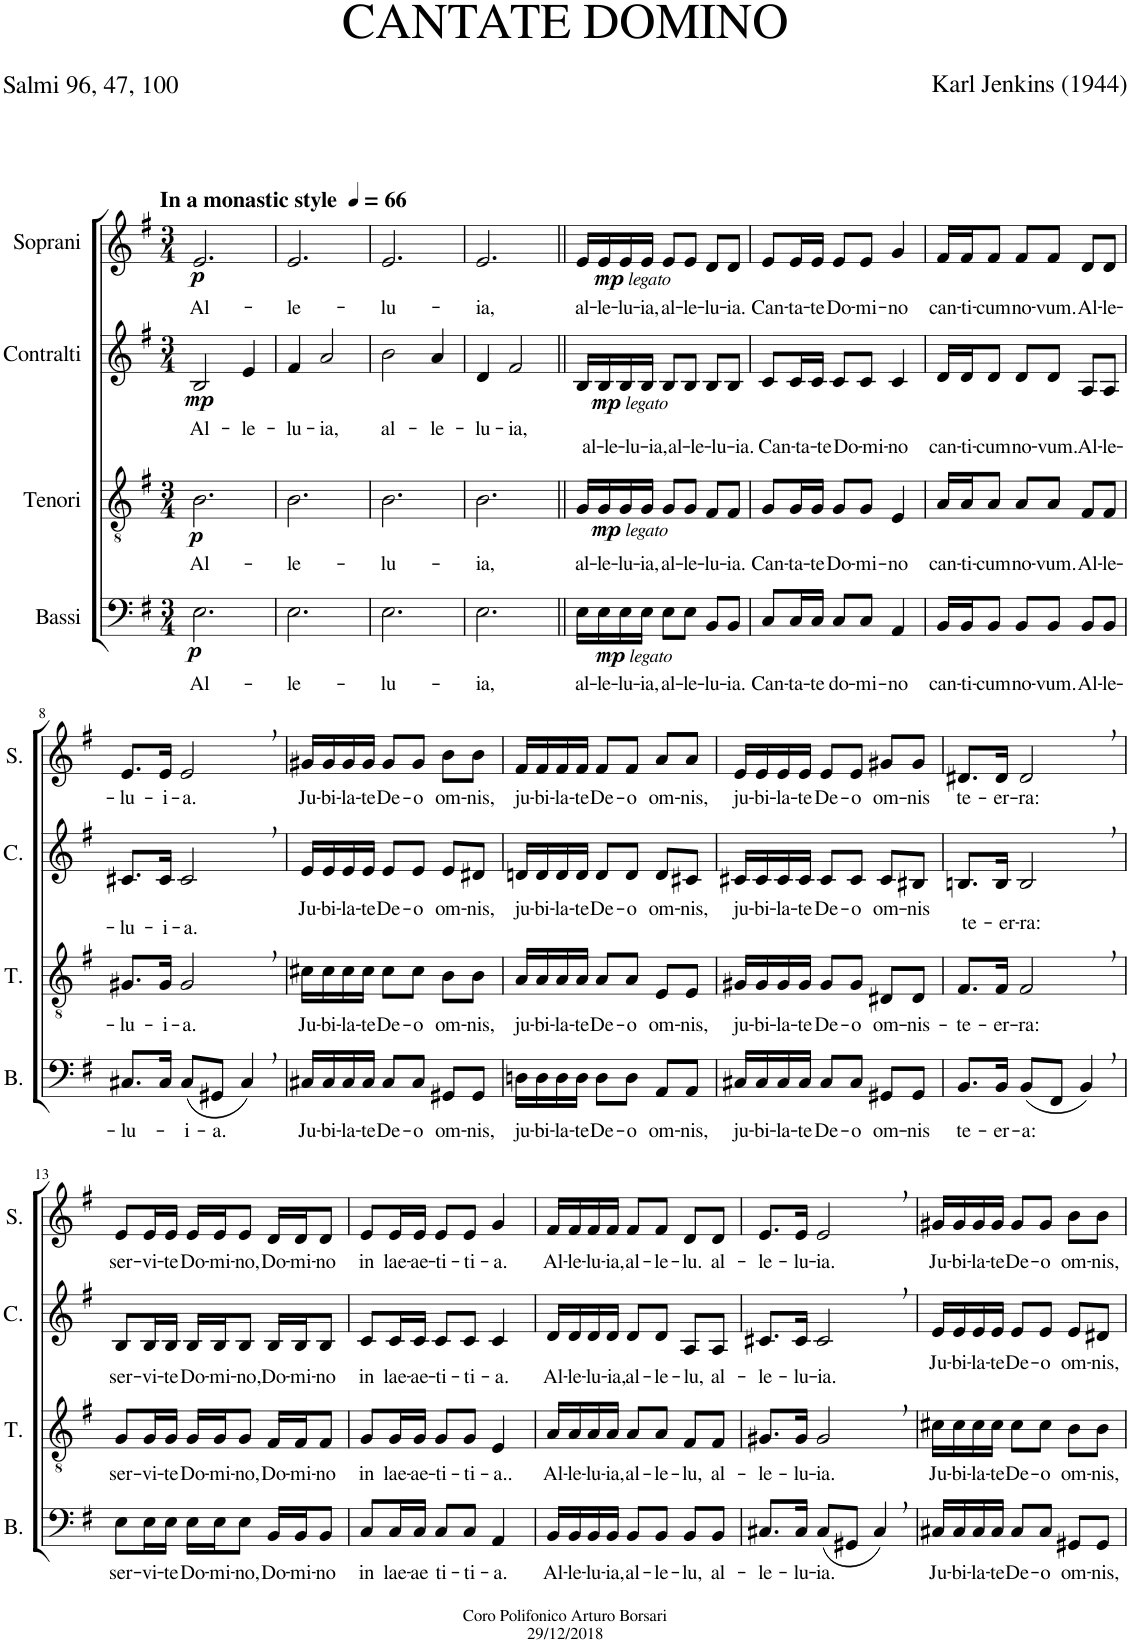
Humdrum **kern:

**kern	**text	**dynam	**kern	**text	**dynam	**kern	**text	**dynam	**kern	**text	**dynam
*part4	*part4	*part4	*part3	*part3	*part3	*part2	*part2	*part2	*part1	*part1	*part1
*staff4	*staff4	*staff4	*staff3	*staff3	*staff3	*staff2	*staff2	*staff2	*staff1	*staff1	*staff1
*I"Bassi	*	*	*I"Tenori	*	*	*I"Contralti	*	*	*I"Soprani	*	*
*I'B.	*	*	*I'T.	*	*	*I'C.	*	*	*I'S.	*	*
*clefF4	*	*	*clefGv2	*	*	*clefG2	*	*	*clefG2	*	*
*	*	*	*	*	*	*	*	*	*Trd1c2	*	*
*k[f#]	*	*	*k[f#]	*	*	*k[f#]	*	*	*k[f#]	*	*
*M3/4	*	*	*M3/4	*	*	*M3/4	*	*	*M3/4	*	*
*MM66	*	*	*MM66	*	*	*MM66	*	*	*MM66	*	*
=1	=1	=1	=1	=1	=1	=1	=1	=1	=1	=1	=1
!	!	!	!	!	!	!	!	!	!LO:TX:a:B:t=In a monastic style	!	!
!	!LO:LY:b	!LO:DY:b	!	!LO:LY:b	!LO:DY:b	!	!LO:LY:b	!LO:DY:b	!	!LO:LY:b	!LO:DY:b
2.E\	Al-	p	2.B\	Al-	p	2B/	Al-	mp	2.e/	Al-	p
!	!	!	!	!	!	!	!LO:LY:b	!	!	!	!
.	.	.	.	.	.	4e/	-le-	.	.	.	.
=2	=2	=2	=2	=2	=2	=2	=2	=2	=2	=2	=2
!	!LO:LY:b	!	!	!LO:LY:b	!	!	!LO:LY:b	!	!	!LO:LY:b	!
2.E\	-le-	.	2.B\	-le-	.	4f#/	-lu-	.	2.e/	-le-	.
!	!	!	!	!	!	!	!LO:LY:b	!	!	!	!
.	.	.	.	.	.	2a/	-ia,	.	.	.	.
=3	=3	=3	=3	=3	=3	=3	=3	=3	=3	=3	=3
!	!LO:LY:b	!	!	!LO:LY:b	!	!	!LO:LY:b	!	!	!LO:LY:b	!
2.E\	-lu-	.	2.B\	-lu-	.	2b\	al-	.	2.e/	-lu-	.
!	!	!	!	!	!	!	!LO:LY:b	!	!	!	!
.	.	.	.	.	.	4a/	-le-	.	.	.	.
=4	=4	=4	=4	=4	=4	=4	=4	=4	=4	=4	=4
!	!LO:LY:b	!	!	!LO:LY:b	!	!	!LO:LY:b	!	!	!LO:LY:b	!
2.E\	-ia,	.	2.B\	-ia,	.	4d/	-lu-	.	2.e/	-ia,	.
!	!	!	!	!	!	!	!LO:LY:b	!	!	!	!
.	.	.	.	.	.	2f#/	-ia,	.	.	.	.
=5||	=5||	=5||	=5||	=5||	=5||	=5||	=5||	=5||	=5||	=5||	=5||
!	!LO:LY:b	!	!	!LO:LY:b	!	!	!LO:LY:b	!	!	!LO:LY:b	!
16E\LL	al-	.	16G/LL	al-	.	16B/LL	al-	.	16e/LL	al-	.
!	!LO:LY:b	!LO:DY:b	!	!LO:LY:b	!	!	!LO:LY:b	!	!	!LO:LY:b	!
!	!	!LO:DY:n=1:b	!	!	!LO:DY:b	!	!	!	!	!	!
!	!	!	!	!	!LO:DY:n=1:b	!	!	!LO:DY:b	!	!	!
!	!	!	!	!	!	!	!	!LO:DY:n=1:b	!	!	!LO:DY:b
!	!	!	!	!	!	!	!	!	!	!	!LO:DY:n=1:b
16E\	-le-	mp other-dynamics	16G/	-le-	mp other-dynamics	16B/	-le-	mp other-dynamics	16e/	-le-	mp other-dynamics
!	!LO:LY:b	!	!	!LO:LY:b	!	!	!LO:LY:b	!	!	!LO:LY:b	!
16E\	-lu-	.	16G/	-lu-	.	16B/	-lu-	.	16e/	-lu-	.
!	!LO:LY:b	!	!	!LO:LY:b	!	!	!LO:LY:b	!	!	!LO:LY:b	!
16E\JJ	-ia,	.	16G/JJ	-ia,	.	16B/JJ	-ia,	.	16e/JJ	-ia,	.
!	!LO:LY:b	!	!	!LO:LY:b	!	!	!LO:LY:b	!	!	!LO:LY:b	!
8E\L	al-	.	8G/L	al-	.	8B/L	al-	.	8e/L	al-	.
!	!LO:LY:b	!	!	!LO:LY:b	!	!	!LO:LY:b	!	!	!LO:LY:b	!
8E\J	-le-	.	8G/J	-le-	.	8B/J	-le-	.	8e/J	-le-	.
!	!LO:LY:b	!	!	!LO:LY:b	!	!	!LO:LY:b	!	!	!LO:LY:b	!
8BB/L	-lu-	.	8F#/L	-lu-	.	8B/L	-lu-	.	8d/L	-lu-	.
!	!LO:LY:b	!	!	!LO:LY:b	!	!	!LO:LY:b	!	!	!LO:LY:b	!
8BB/J	-ia.	.	8F#/J	-ia.	.	8B/J	-ia.	.	8d/J	-ia.	.
=6	=6	=6	=6	=6	=6	=6	=6	=6	=6	=6	=6
!	!LO:LY:b	!	!	!LO:LY:b	!	!	!LO:LY:b	!	!	!LO:LY:b	!
8C/L	Can-	.	8G/L	Can-	.	8c/L	Can-	.	8e/L	Can-	.
!	!LO:LY:b	!	!	!LO:LY:b	!	!	!LO:LY:b	!	!	!LO:LY:b	!
16C/L	-ta-	.	16G/L	-ta-	.	16c/L	-ta-	.	16e/L	-ta-	.
!	!LO:LY:b	!	!	!LO:LY:b	!	!	!LO:LY:b	!	!	!LO:LY:b	!
16C/JJ	-te	.	16G/JJ	-te	.	16c/JJ	-te	.	16e/JJ	-te	.
!	!LO:LY:b	!	!	!LO:LY:b	!	!	!LO:LY:b	!	!	!LO:LY:b	!
8C/L	do-	.	8G/L	Do-	.	8c/L	Do-	.	8e/L	Do-	.
!	!LO:LY:b	!	!	!LO:LY:b	!	!	!LO:LY:b	!	!	!LO:LY:b	!
8C/J	-mi-	.	8G/J	-mi-	.	8c/J	-mi-	.	8e/J	-mi-	.
!	!LO:LY:b	!	!	!LO:LY:b	!	!	!LO:LY:b	!	!	!LO:LY:b	!
4AA/	-no	.	4E/	-no	.	4c/	-no	.	4g/	-no	.
=7	=7	=7	=7	=7	=7	=7	=7	=7	=7	=7	=7
!	!LO:LY:b	!	!	!LO:LY:b	!	!	!LO:LY:b	!	!	!LO:LY:b	!
16BB/LL	can-	.	16A/LL	can-	.	16d/LL	can-	.	16f#/LL	can-	.
!	!LO:LY:b	!	!	!LO:LY:b	!	!	!LO:LY:b	!	!	!LO:LY:b	!
16BB/J	-ti-	.	16A/J	-ti-	.	16d/J	-ti-	.	16f#/J	-ti-	.
!	!LO:LY:b	!	!	!LO:LY:b	!	!	!LO:LY:b	!	!	!LO:LY:b	!
8BB/J	-cum	.	8A/J	-cum	.	8d/J	-cum	.	8f#/J	-cum	.
!	!LO:LY:b	!	!	!LO:LY:b	!	!	!LO:LY:b	!	!	!LO:LY:b	!
8BB/L	no-	.	8A/L	no-	.	8d/L	no-	.	8f#/L	no-	.
!	!LO:LY:b	!	!	!LO:LY:b	!	!	!LO:LY:b	!	!	!LO:LY:b	!
8BB/J	-vum.	.	8A/J	-vum.	.	8d/J	-vum.	.	8f#/J	-vum.	.
!	!LO:LY:b	!	!	!LO:LY:b	!	!	!LO:LY:b	!	!	!LO:LY:b	!
8BB/L	Al-	.	8F#/L	Al-	.	8A/L	Al-	.	8d/L	Al-	.
!	!LO:LY:b	!	!	!LO:LY:b	!	!	!LO:LY:b	!	!	!LO:LY:b	!
8BB/J	-le-	.	8F#/J	-le-	.	8A/J	-le-	.	8d/J	-le-	.
!!LO:LB:g=z
=8	=8	=8	=8	=8	=8	=8	=8	=8	=8	=8	=8
!	!LO:LY:b	!	!	!LO:LY:b	!	!	!LO:LY:b	!	!	!LO:LY:b	!
8.C#X/L	-lu-	.	8.G#X/L	-lu-	.	8.c#X/L	-lu-	.	8.e/L	-lu-	.
!	!	!	!	!LO:LY:b	!	!	!LO:LY:b	!	!	!LO:LY:b	!
16C#/Jk	.	.	16G#/Jk	-i-	.	16c#/Jk	-i-	.	16e/Jk	-i-	.
!	!LO:LY:b	!	!	!LO:LY:b	!	!	!LO:LY:b	!	!	!LO:LY:b	!
(8C#/L	-i-	.	2G#,/	-a.	.	2c#,/	-a.	.	2e,/	-a.	.
!	!LO:LY:b	!	!	!	!	!	!	!	!	!	!
8GG#X/J	-a.	.	.	.	.	.	.	.	.	.	.
4C#,/)	.	.	.	.	.	.	.	.	.	.	.
=9	=9	=9	=9	=9	=9	=9	=9	=9	=9	=9	=9
!	!LO:LY:b	!	!	!LO:LY:b	!	!	!LO:LY:b	!	!	!LO:LY:b	!
16C#X/LL	Ju-	.	16c#X\LL	Ju-	.	16e/LL	Ju-	.	16g#X/LL	Ju-	.
!	!LO:LY:b	!	!	!LO:LY:b	!	!	!LO:LY:b	!	!	!LO:LY:b	!
16C#/	-bi-	.	16c#\	-bi-	.	16e/	-bi-	.	16g#/	-bi-	.
!	!LO:LY:b	!	!	!LO:LY:b	!	!	!LO:LY:b	!	!	!LO:LY:b	!
16C#/	-la-	.	16c#\	-la-	.	16e/	-la-	.	16g#/	-la-	.
!	!LO:LY:b	!	!	!LO:LY:b	!	!	!LO:LY:b	!	!	!LO:LY:b	!
16C#/JJ	-te	.	16c#\JJ	-te	.	16e/JJ	-te	.	16g#/JJ	-te	.
!	!LO:LY:b	!	!	!LO:LY:b	!	!	!LO:LY:b	!	!	!LO:LY:b	!
8C#/L	De-	.	8c#\L	De-	.	8e/L	De-	.	8g#/L	De-	.
!	!LO:LY:b	!	!	!LO:LY:b	!	!	!LO:LY:b	!	!	!LO:LY:b	!
8C#/J	-o	.	8c#\J	-o	.	8e/J	-o	.	8g#/J	-o	.
!	!LO:LY:b	!	!	!LO:LY:b	!	!	!LO:LY:b	!	!	!LO:LY:b	!
8GG#X/L	om-	.	8B\L	om-	.	8e/L	om-	.	8b\L	om-	.
!	!LO:LY:b	!	!	!LO:LY:b	!	!	!LO:LY:b	!	!	!LO:LY:b	!
8GG#/J	-nis,	.	8B\J	-nis,	.	8d#X/J	-nis,	.	8b\J	-nis,	.
=10	=10	=10	=10	=10	=10	=10	=10	=10	=10	=10	=10
!	!LO:LY:b	!	!	!LO:LY:b	!	!	!LO:LY:b	!	!	!LO:LY:b	!
16Dn\LL	ju-	.	16A/LL	ju-	.	16dn/LL	ju-	.	16f#/LL	ju-	.
!	!LO:LY:b	!	!	!LO:LY:b	!	!	!LO:LY:b	!	!	!LO:LY:b	!
16D\	-bi-	.	16A/	-bi-	.	16d/	-bi-	.	16f#/	-bi-	.
!	!LO:LY:b	!	!	!LO:LY:b	!	!	!LO:LY:b	!	!	!LO:LY:b	!
16D\	-la-	.	16A/	-la-	.	16d/	-la-	.	16f#/	-la-	.
!	!LO:LY:b	!	!	!LO:LY:b	!	!	!LO:LY:b	!	!	!LO:LY:b	!
16D\JJ	-te	.	16A/JJ	-te	.	16d/JJ	-te	.	16f#/JJ	-te	.
!	!LO:LY:b	!	!	!LO:LY:b	!	!	!LO:LY:b	!	!	!LO:LY:b	!
8D\L	De-	.	8A/L	De-	.	8d/L	De-	.	8f#/L	De-	.
!	!LO:LY:b	!	!	!LO:LY:b	!	!	!LO:LY:b	!	!	!LO:LY:b	!
8D\J	-o	.	8A/J	-o	.	8d/J	-o	.	8f#/J	-o	.
!	!LO:LY:b	!	!	!LO:LY:b	!	!	!LO:LY:b	!	!	!LO:LY:b	!
8AA/L	om-	.	8E/L	om-	.	8d/L	om-	.	8a/L	om-	.
!	!LO:LY:b	!	!	!LO:LY:b	!	!	!LO:LY:b	!	!	!LO:LY:b	!
8AA/J	-nis,	.	8E/J	-nis,	.	8c#X/J	-nis,	.	8a/J	-nis,	.
=11	=11	=11	=11	=11	=11	=11	=11	=11	=11	=11	=11
!	!LO:LY:b	!	!	!LO:LY:b	!	!	!LO:LY:b	!	!	!LO:LY:b	!
16C#X/LL	ju-	.	16G#X/LL	ju-	.	16c#X/LL	ju-	.	16e/LL	ju-	.
!	!LO:LY:b	!	!	!LO:LY:b	!	!	!LO:LY:b	!	!	!LO:LY:b	!
16C#/	-bi-	.	16G#/	-bi-	.	16c#/	-bi-	.	16e/	-bi-	.
!	!LO:LY:b	!	!	!LO:LY:b	!	!	!LO:LY:b	!	!	!LO:LY:b	!
16C#/	-la-	.	16G#/	-la-	.	16c#/	-la-	.	16e/	-la-	.
!	!LO:LY:b	!	!	!LO:LY:b	!	!	!LO:LY:b	!	!	!LO:LY:b	!
16C#/JJ	-te	.	16G#/JJ	-te	.	16c#/JJ	-te	.	16e/JJ	-te	.
!	!LO:LY:b	!	!	!LO:LY:b	!	!	!LO:LY:b	!	!	!LO:LY:b	!
8C#/L	De-	.	8G#/L	De-	.	8c#/L	De-	.	8e/L	De-	.
!	!LO:LY:b	!	!	!LO:LY:b	!	!	!LO:LY:b	!	!	!LO:LY:b	!
8C#/J	-o	.	8G#/J	-o	.	8c#/J	-o	.	8e/J	-o	.
!	!LO:LY:b	!	!	!LO:LY:b	!	!	!LO:LY:b	!	!	!LO:LY:b	!
8GG#X/L	om-	.	8D#X/L	om-	.	8c#/L	om-	.	8g#X/L	om-	.
!	!LO:LY:b	!	!	!LO:LY:b	!	!	!LO:LY:b	!	!	!LO:LY:b	!
8GG#/J	-nis	.	8D#/J	-nis-	.	8B#X/J	-nis	.	8g#/J	-nis	.
=12	=12	=12	=12	=12	=12	=12	=12	=12	=12	=12	=12
!	!LO:LY:b	!	!	!LO:LY:b	!	!	!LO:LY:b	!	!	!LO:LY:b	!
8.BB/L	te-	.	8.F#/L	-te-	.	8.Bn/L	te-	.	8.d#X/L	te-	.
!	!LO:LY:b	!	!	!LO:LY:b	!	!	!LO:LY:b	!	!	!LO:LY:b	!
16BB/Jk	-er-	.	16F#/Jk	-er-	.	16B/Jk	-er-	.	16d#/Jk	-er-	.
!	!LO:LY:b	!	!	!LO:LY:b	!	!	!LO:LY:b	!	!	!LO:LY:b	!
(8BB/L	-a:	.	2F#,/	-ra:	.	2B,/	-ra:	.	2d#,/	-ra:	.
8FF#/J	.	.	.	.	.	.	.	.	.	.	.
4BB,/)	.	.	.	.	.	.	.	.	.	.	.
!!LO:LB:g=z
=13	=13	=13	=13	=13	=13	=13	=13	=13	=13	=13	=13
!	!LO:LY:b	!	!	!LO:LY:b	!	!	!LO:LY:b	!	!	!LO:LY:b	!
8E\L	ser-	.	8G/L	ser-	.	8B/L	ser-	.	8e/L	ser-	.
!	!LO:LY:b	!	!	!LO:LY:b	!	!	!LO:LY:b	!	!	!LO:LY:b	!
16E\L	-vi-	.	16G/L	-vi-	.	16B/L	-vi-	.	16e/L	-vi-	.
!	!LO:LY:b	!	!	!LO:LY:b	!	!	!LO:LY:b	!	!	!LO:LY:b	!
16E\JJ	-te	.	16G/JJ	-te	.	16B/JJ	-te	.	16e/JJ	-te	.
!	!LO:LY:b	!	!	!LO:LY:b	!	!	!LO:LY:b	!	!	!LO:LY:b	!
16E\LL	Do-	.	16G/LL	Do-	.	16B/LL	Do-	.	16e/LL	Do-	.
!	!LO:LY:b	!	!	!LO:LY:b	!	!	!LO:LY:b	!	!	!LO:LY:b	!
16E\J	-mi-	.	16G/J	-mi-	.	16B/J	-mi-	.	16e/J	-mi-	.
!	!LO:LY:b	!	!	!LO:LY:b	!	!	!LO:LY:b	!	!	!LO:LY:b	!
8E\J	-no,	.	8G/J	-no,	.	8B/J	-no,	.	8e/J	-no,	.
!	!LO:LY:b	!	!	!LO:LY:b	!	!	!LO:LY:b	!	!	!LO:LY:b	!
16BB/LL	Do-	.	16F#/LL	Do-	.	16B/LL	Do-	.	16d/LL	Do-	.
!	!LO:LY:b	!	!	!LO:LY:b	!	!	!LO:LY:b	!	!	!LO:LY:b	!
16BB/J	-mi-	.	16F#/J	-mi-	.	16B/J	-mi-	.	16d/J	-mi-	.
!	!LO:LY:b	!	!	!LO:LY:b	!	!	!LO:LY:b	!	!	!LO:LY:b	!
8BB/J	-no	.	8F#/J	-no	.	8B/J	-no	.	8d/J	-no	.
=14	=14	=14	=14	=14	=14	=14	=14	=14	=14	=14	=14
!	!LO:LY:b	!	!	!LO:LY:b	!	!	!LO:LY:b	!	!	!LO:LY:b	!
8C/L	in	.	8G/L	in	.	8c/L	in	.	8e/L	in	.
!	!LO:LY:b	!	!	!LO:LY:b	!	!	!LO:LY:b	!	!	!LO:LY:b	!
16C/L	lae-	.	16G/L	lae-	.	16c/L	lae-	.	16e/L	lae-	.
!	!LO:LY:b	!	!	!LO:LY:b	!	!	!LO:LY:b	!	!	!LO:LY:b	!
16C/JJ	-ae	.	16G/JJ	-ae-	.	16c/JJ	-ae-	.	16e/JJ	-ae-	.
!	!LO:LY:b	!	!	!LO:LY:b	!	!	!LO:LY:b	!	!	!LO:LY:b	!
8C/L	ti-	.	8G/L	-ti-	.	8c/L	-ti-	.	8e/L	-ti-	.
!	!LO:LY:b	!	!	!LO:LY:b	!	!	!LO:LY:b	!	!	!LO:LY:b	!
8C/J	-ti-	.	8G/J	-ti-	.	8c/J	-ti-	.	8e/J	-ti-	.
!	!LO:LY:b	!	!	!LO:LY:b	!	!	!LO:LY:b	!	!	!LO:LY:b	!
4AA/	-a.	.	4E/	-a..	.	4c/	-a.	.	4g/	-a.	.
=15	=15	=15	=15	=15	=15	=15	=15	=15	=15	=15	=15
!	!LO:LY:b	!	!	!LO:LY:b	!	!	!LO:LY:b	!	!	!LO:LY:b	!
16BB/LL	Al-	.	16A/LL	Al-	.	16d/LL	Al-	.	16f#/LL	Al-	.
!	!LO:LY:b	!	!	!LO:LY:b	!	!	!LO:LY:b	!	!	!LO:LY:b	!
16BB/	-le-	.	16A/	-le-	.	16d/	-le-	.	16f#/	-le-	.
!	!LO:LY:b	!	!	!LO:LY:b	!	!	!LO:LY:b	!	!	!LO:LY:b	!
16BB/	-lu-	.	16A/	lu-	.	16d/	-lu-	.	16f#/	-lu-	.
!	!LO:LY:b	!	!	!LO:LY:b	!	!	!LO:LY:b	!	!	!LO:LY:b	!
16BB/JJ	-ia,	.	16A/JJ	-ia,	.	16d/JJ	-ia,	.	16f#/JJ	-ia,	.
!	!LO:LY:b	!	!	!LO:LY:b	!	!	!LO:LY:b	!	!	!LO:LY:b	!
8BB/L	al-	.	8A/L	al-	.	8d/L	al-	.	8f#/L	al-	.
!	!LO:LY:b	!	!	!LO:LY:b	!	!	!LO:LY:b	!	!	!LO:LY:b	!
8BB/J	-le-	.	8A/J	-le-	.	8d/J	-le-	.	8f#/J	-le-	.
!	!LO:LY:b	!	!	!LO:LY:b	!	!	!LO:LY:b	!	!	!LO:LY:b	!
8BB/L	-lu,	.	8F#/L	-lu,	.	8A/L	-lu,	.	8d/L	-lu.	.
!	!LO:LY:b	!	!	!LO:LY:b	!	!	!LO:LY:b	!	!	!LO:LY:b	!
8BB/J	al-	.	8F#/J	al-	.	8A/J	al-	.	8d/J	al-	.
=16	=16	=16	=16	=16	=16	=16	=16	=16	=16	=16	=16
!	!LO:LY:b	!	!	!LO:LY:b	!	!	!LO:LY:b	!	!	!LO:LY:b	!
8.C#X/L	-le-	.	8.G#X/L	-le-	.	8.c#X/L	-le-	.	8.e/L	-le-	.
!	!LO:LY:b	!	!	!LO:LY:b	!	!	!LO:LY:b	!	!	!LO:LY:b	!
16C#/Jk	-lu-	.	16G#/Jk	-lu-	.	16c#/Jk	-lu-	.	16e/Jk	-lu-	.
!	!LO:LY:b	!	!	!LO:LY:b	!	!	!LO:LY:b	!	!	!LO:LY:b	!
(8C#/L	-ia.	.	2G#,/	-ia.	.	2c#,/	-ia.	.	2e,/	-ia.	.
8GG#X/J	.	.	.	.	.	.	.	.	.	.	.
4C#,/)	.	.	.	.	.	.	.	.	.	.	.
=17	=17	=17	=17	=17	=17	=17	=17	=17	=17	=17	=17
!	!LO:LY:b	!	!	!LO:LY:b	!	!	!LO:LY:b	!	!	!LO:LY:b	!
16C#X/LL	Ju-	.	16c#X\LL	Ju-	.	16e/LL	Ju-	.	16g#X/LL	Ju-	.
!	!LO:LY:b	!	!	!LO:LY:b	!	!	!LO:LY:b	!	!	!LO:LY:b	!
16C#/	-bi-	.	16c#\	-bi-	.	16e/	-bi-	.	16g#/	-bi-	.
!	!LO:LY:b	!	!	!LO:LY:b	!	!	!LO:LY:b	!	!	!LO:LY:b	!
16C#/	-la-	.	16c#\	-la-	.	16e/	-la-	.	16g#/	-la-	.
!	!LO:LY:b	!	!	!LO:LY:b	!	!	!LO:LY:b	!	!	!LO:LY:b	!
16C#/JJ	-te	.	16c#\JJ	-te	.	16e/JJ	-te	.	16g#/JJ	-te	.
!	!LO:LY:b	!	!	!LO:LY:b	!	!	!LO:LY:b	!	!	!LO:LY:b	!
8C#/L	De-	.	8c#\L	De-	.	8e/L	De-	.	8g#/L	De-	.
!	!LO:LY:b	!	!	!LO:LY:b	!	!	!LO:LY:b	!	!	!LO:LY:b	!
8C#/J	-o	.	8c#\J	-o	.	8e/J	-o	.	8g#/J	-o	.
!	!LO:LY:b	!	!	!LO:LY:b	!	!	!LO:LY:b	!	!	!LO:LY:b	!
8GG#X/L	om-	.	8B\L	om-	.	8e/L	om-	.	8b\L	om-	.
!	!LO:LY:b	!	!	!LO:LY:b	!	!	!LO:LY:b	!	!	!LO:LY:b	!
8GG#/J	-nis,	.	8B\J	-nis,	.	8d#X/J	-nis,	.	8b\J	-nis,	.
=	=	=	=	=	=	=	=	=	=	=	=
*-	*-	*-	*-	*-	*-	*-	*-	*-	*-	*-	*-
